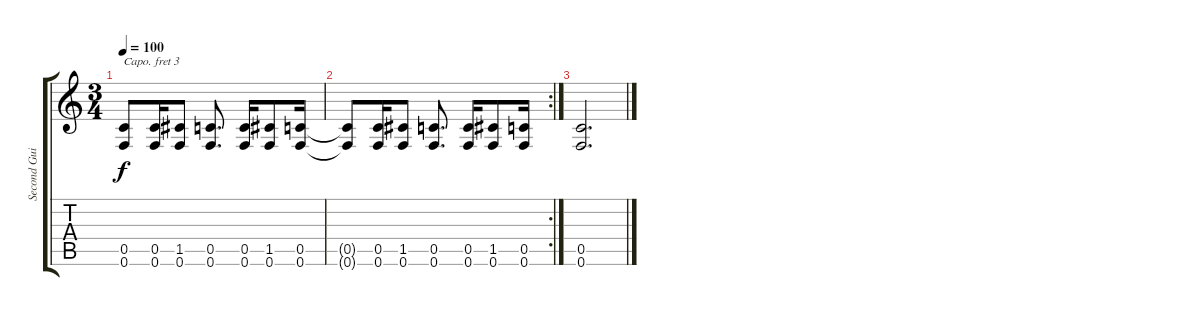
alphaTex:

\track ("Second Guitar" "Second Gui") {instrument acousticguitarsteel}
\staff {score tabs}
\capo 3
\tuning (E4 B3 G3 D3 A2 D2) {hide}
\ts (3 4)
\tempo 100
\clef g2
\ks c
(0.5 0.6).8{dy f} (0.5 0.6).16 (1.5 0.6).8 (0.5 0.6).8{d} (0.5 0.6).16 (1.5 0.6).8 (0.5 0.6).16 |
\rc 2
(0.5{t} 0.6{t}).8 (0.5 0.6).16 (1.5 0.6).8 (0.5 0.6).8{d} (0.5 0.6).16 (1.5 0.6).8 (0.5 0.6).16 |
(0.5 0.6).2{d}
